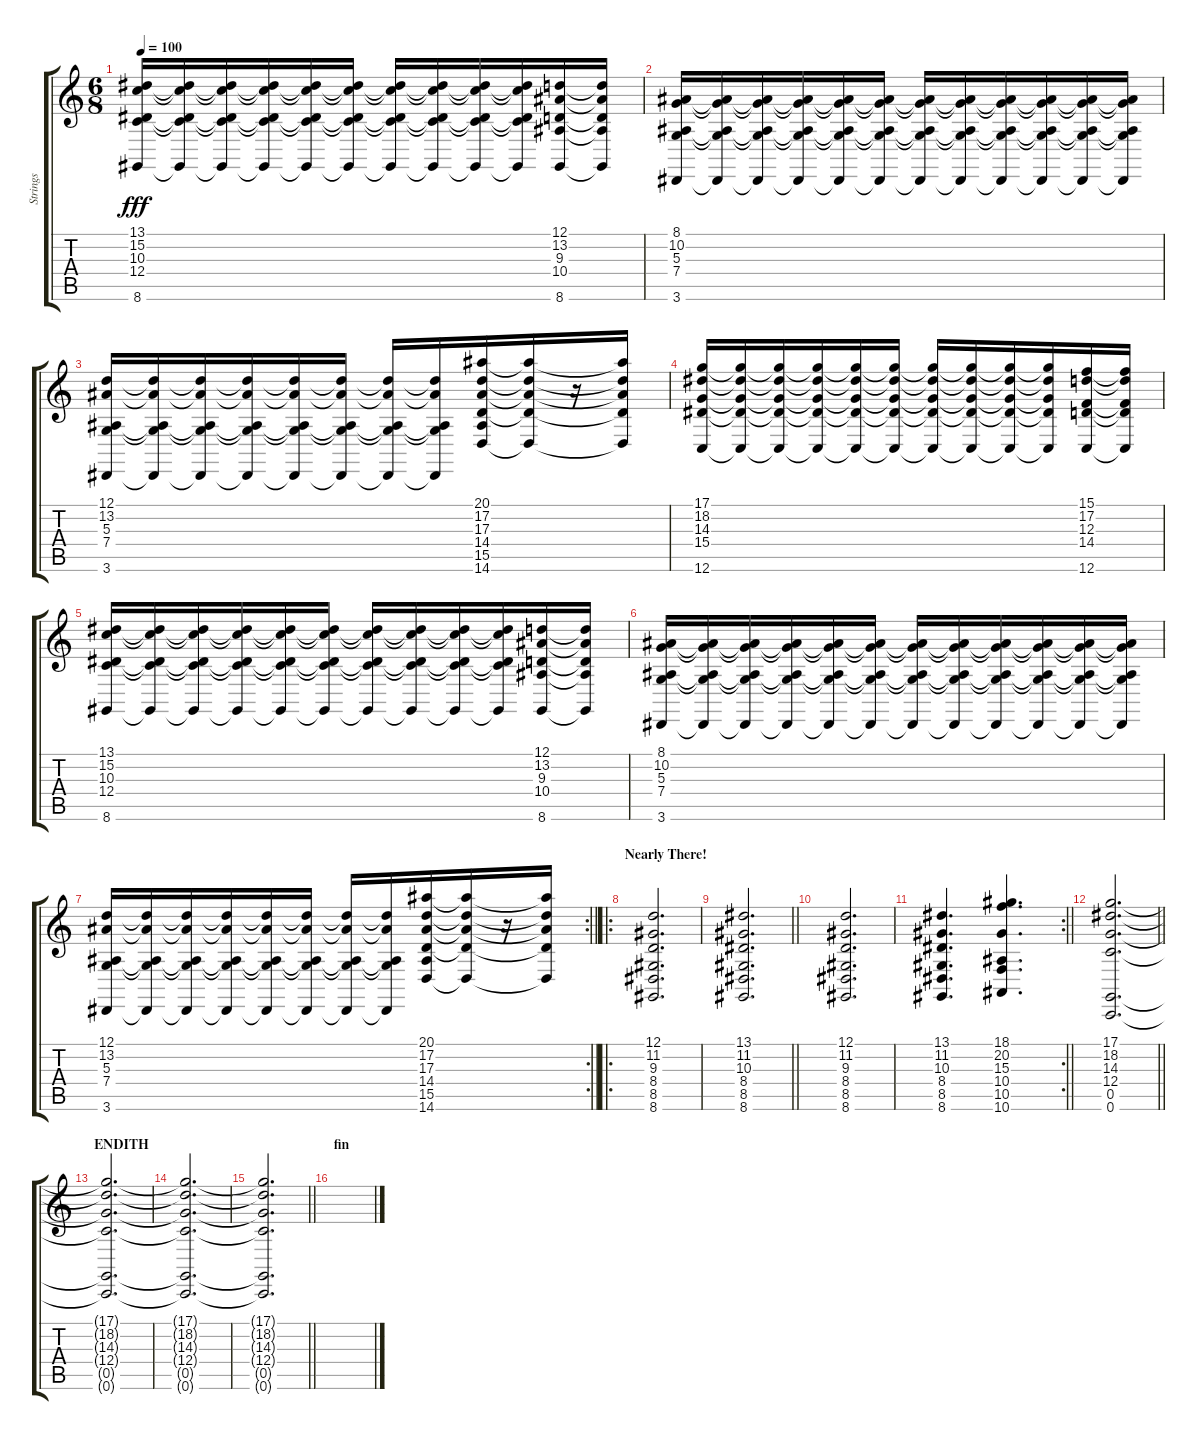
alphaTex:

\track ("Strings" "Strings") {instrument synthstrings2}
\staff {score tabs}
\tuning (D4 A3 F3 C3 G2 C2) {hide}
\ts (6 8)
\tempo 100
\clef g2
\ks c
(13.1 15.2 10.3 12.4 8.6).16{dy fff} (13.1{t} 15.2{t} 10.3{t} 12.4{t} 8.6{t}).16 (13.1{t} 15.2{t} 10.3{t} 12.4{t} 8.6{t}).16 (13.1{t} 15.2{t} 10.3{t} 12.4{t} 8.6{t}).16 (13.1{t} 15.2{t} 10.3{t} 12.4{t} 8.6{t}).16 (13.1{t} 15.2{t} 10.3{t} 12.4{t} 8.6{t}).16 (13.1{t} 15.2{t} 10.3{t} 12.4{t} 8.6{t}).16 (13.1{t} 15.2{t} 10.3{t} 12.4{t} 8.6{t}).16 (13.1{t} 15.2{t} 10.3{t} 12.4{t} 8.6{t}).16 (13.1{t} 15.2{t} 10.3{t} 12.4{t} 8.6{t}).16 (12.1 13.2 9.3 10.4 8.6).16 (12.1{t} 13.2{t} 9.3{t} 10.4{t} 8.6{t}).16 |
(8.1 10.2 5.3 7.4 3.6).16 (8.1{t} 10.2{t} 5.3{t} 7.4{t} 3.6{t}).16 (8.1{t} 10.2{t} 5.3{t} 7.4{t} 3.6{t}).16 (8.1{t} 10.2{t} 5.3{t} 7.4{t} 3.6{t}).16 (8.1{t} 10.2{t} 5.3{t} 7.4{t} 3.6{t}).16 (8.1{t} 10.2{t} 5.3{t} 7.4{t} 3.6{t}).16 (8.1{t} 10.2{t} 5.3{t} 7.4{t} 3.6{t}).16 (8.1{t} 10.2{t} 5.3{t} 7.4{t} 3.6{t}).16 (8.1{t} 10.2{t} 5.3{t} 7.4{t} 3.6{t}).16 (8.1{t} 10.2{t} 5.3{t} 7.4{t} 3.6{t}).16 (8.1{t} 10.2{t} 5.3{t} 7.4{t} 3.6{t}).16 (8.1{t} 10.2{t} 5.3{t} 7.4{t} 3.6{t}).16 |
(12.1 13.2 5.3 7.4 3.6).16 (12.1{t} 13.2{t} 5.3{t} 7.4{t} 3.6{t}).16 (12.1{t} 13.2{t} 5.3{t} 7.4{t} 3.6{t}).16 (12.1{t} 13.2{t} 5.3{t} 7.4{t} 3.6{t}).16 (12.1{t} 13.2{t} 5.3{t} 7.4{t} 3.6{t}).16 (12.1{t} 13.2{t} 5.3{t} 7.4{t} 3.6{t}).16 (12.1{t} 13.2{t} 5.3{t} 7.4{t} 3.6{t}).16 (12.1{t} 13.2{t} 5.3{t} 7.4{t} 3.6{t}).16 (20.1 17.2 17.3 14.4 15.5 14.6).16 (20.1{t} 17.2{t} 17.3{t} 14.4{t} 14.6{t}).16 r.16 (20.1{t} 17.2{t} 17.3{t} 14.4{t} 14.6{t}).16 |
(17.1 18.2 14.3 15.4 12.6).16 (17.1{t} 18.2{t} 14.3{t} 15.4{t} 12.6{t}).16 (17.1{t} 18.2{t} 14.3{t} 15.4{t} 12.6{t}).16 (17.1{t} 18.2{t} 14.3{t} 15.4{t} 12.6{t}).16 (17.1{t} 18.2{t} 14.3{t} 15.4{t} 12.6{t}).16 (17.1{t} 18.2{t} 14.3{t} 15.4{t} 12.6{t}).16 (17.1{t} 18.2{t} 14.3{t} 15.4{t} 12.6{t}).16 (17.1{t} 18.2{t} 14.3{t} 15.4{t} 12.6{t}).16 (17.1{t} 18.2{t} 14.3{t} 15.4{t} 12.6{t}).16 (17.1{t} 18.2{t} 14.3{t} 15.4{t} 12.6{t}).16 (15.1 17.2 12.3 14.4 12.6).16 (15.1{t} 17.2{t} 12.3{t} 14.4{t} 12.6{t}).16 |
(13.1 15.2 10.3 12.4 8.6).16 (13.1{t} 15.2{t} 10.3{t} 12.4{t} 8.6{t}).16 (13.1{t} 15.2{t} 10.3{t} 12.4{t} 8.6{t}).16 (13.1{t} 15.2{t} 10.3{t} 12.4{t} 8.6{t}).16 (13.1{t} 15.2{t} 10.3{t} 12.4{t} 8.6{t}).16 (13.1{t} 15.2{t} 10.3{t} 12.4{t} 8.6{t}).16 (13.1{t} 15.2{t} 10.3{t} 12.4{t} 8.6{t}).16 (13.1{t} 15.2{t} 10.3{t} 12.4{t} 8.6{t}).16 (13.1{t} 15.2{t} 10.3{t} 12.4{t} 8.6{t}).16 (13.1{t} 15.2{t} 10.3{t} 12.4{t} 8.6{t}).16 (12.1 13.2 9.3 10.4 8.6).16 (12.1{t} 13.2{t} 9.3{t} 10.4{t} 8.6{t}).16 |
(8.1 10.2 5.3 7.4 3.6).16 (8.1{t} 10.2{t} 5.3{t} 7.4{t} 3.6{t}).16 (8.1{t} 10.2{t} 5.3{t} 7.4{t} 3.6{t}).16 (8.1{t} 10.2{t} 5.3{t} 7.4{t} 3.6{t}).16 (8.1{t} 10.2{t} 5.3{t} 7.4{t} 3.6{t}).16 (8.1{t} 10.2{t} 5.3{t} 7.4{t} 3.6{t}).16 (8.1{t} 10.2{t} 5.3{t} 7.4{t} 3.6{t}).16 (8.1{t} 10.2{t} 5.3{t} 7.4{t} 3.6{t}).16 (8.1{t} 10.2{t} 5.3{t} 7.4{t} 3.6{t}).16 (8.1{t} 10.2{t} 5.3{t} 7.4{t} 3.6{t}).16 (8.1{t} 10.2{t} 5.3{t} 7.4{t} 3.6{t}).16 (8.1{t} 10.2{t} 5.3{t} 7.4{t} 3.6{t}).16 |
\rc 2
\barLineRight lightlight
(12.1 13.2 5.3 7.4 3.6).16 (12.1{t} 13.2{t} 5.3{t} 7.4{t} 3.6{t}).16 (12.1{t} 13.2{t} 5.3{t} 7.4{t} 3.6{t}).16 (12.1{t} 13.2{t} 5.3{t} 7.4{t} 3.6{t}).16 (12.1{t} 13.2{t} 5.3{t} 7.4{t} 3.6{t}).16 (12.1{t} 13.2{t} 5.3{t} 7.4{t} 3.6{t}).16 (12.1{t} 13.2{t} 5.3{t} 7.4{t} 3.6{t}).16 (12.1{t} 13.2{t} 5.3{t} 7.4{t} 3.6{t}).16 (20.1 17.2 17.3 14.4 15.5 14.6).16 (20.1{t} 17.2{t} 17.3{t} 14.4{t} 14.6{t}).16 r.16 (20.1{t} 17.2{t} 17.3{t} 14.4{t} 14.6{t}).16 |
\ro
\section ("" "Nearly There!")
(12.1 11.2 9.3 8.4 8.5 8.6).2{d instrument stringensemble1} |
\barLineRight lightlight
(13.1 11.2 10.3 8.4 8.5 8.6).2{d} |
(12.1 11.2 9.3 8.4 8.5 8.6).2{d} |
\rc 2
\barLineRight lightlight
(13.1 11.2 10.3 8.4 8.5 8.6).4{d} (18.1 20.2 15.3 10.4 10.5 10.6).4{d} |
\barLineRight lightlight
(17.1 18.2 14.3 12.4 0.5 0.6).2{d} |
\section ("" "ENDITH")
(17.1{t} 18.2{t} 14.3{t} 12.4{t} 0.5{t} 0.6{t}).2{d} |
(17.1{t} 18.2{t} 14.3{t} 12.4{t} 0.5{t} 0.6{t}).2{d} |
\barLineRight lightlight
(17.1{t} 18.2{t} 14.3{t} 12.4{t} 0.5{t} 0.6{t}).2{d} |
\section ("" "fin")
